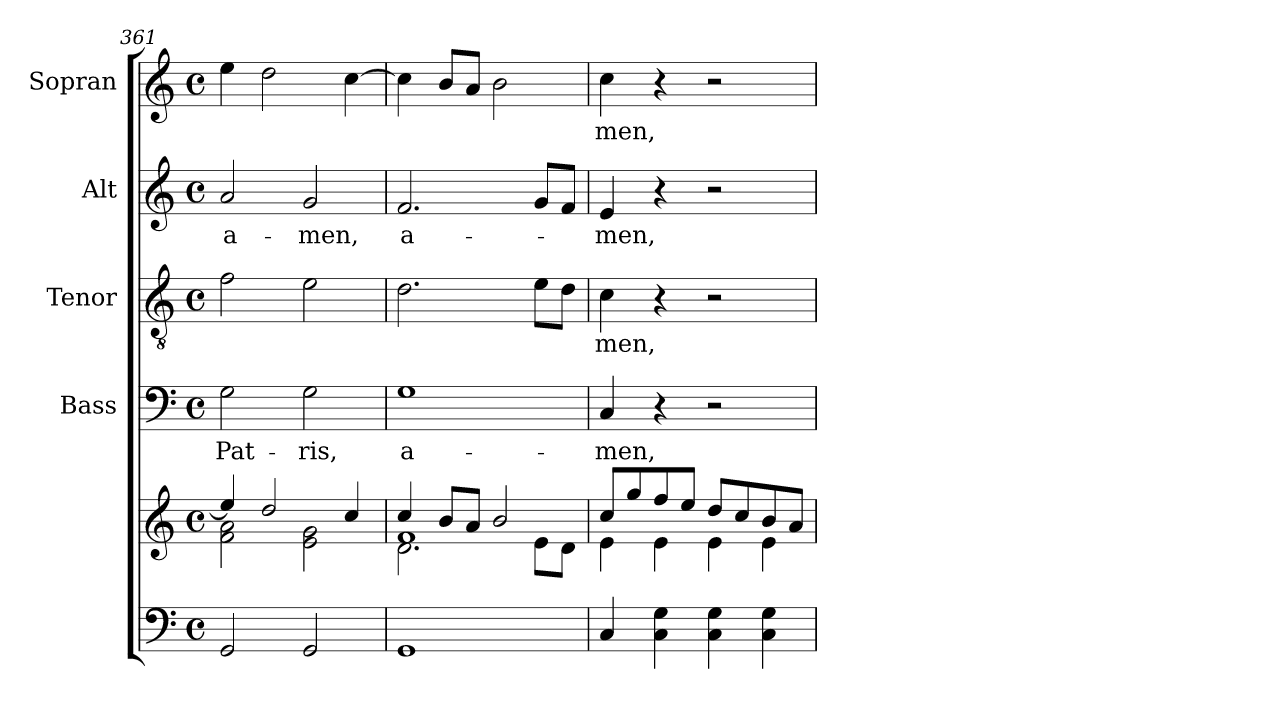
**kern	**kern	**kern	**text	**kern	**text	**kern	**text	**kern	**text
*part5	*part5	*part4	*part4	*part3	*part3	*part2	*part2	*part1	*part1
*staff6	*staff5	*staff4	*staff4	*staff3	*staff3	*staff2	*staff2	*staff1	*staff1
*	*	*I"Bass	*	*I"Tenor	*	*I"Alt	*	*I"Sopran	*
*	*	*I'B.	*	*I'T.	*	*I'A.	*	*I'S.	*
*clefF4	*clefG2	*clefF4	*	*clefGv2	*	*clefG2	*	*clefG2	*
*k[]	*k[]	*k[]	*	*k[]	*	*k[]	*	*k[]	*
*C:	*C:	*C:	*	*C:	*	*C:	*	*C:	*
*M4/4	*M4/4	*M4/4	*	*M4/4	*	*M4/4	*	*M4/4	*
*met(c)	*met(c)	*met(c)	*	*met(c)	*	*met(c)	*	*met(c)	*
=361	=361	=361	=361	=361	=361	=361	=361	=361	=361
*	*^	*	*	*	*	*	*	*	*
!	!	!	!	!LO:LY:b	!	!	!	!LO:LY:b	!	!
2GG/	4ee/]	2f\ 2a\	2G\	Pat-	2f\	.	2a/	a-	4ee\	.
.	2dd/	.	.	.	.	.	.	.	2dd\	.
!	!	!	!	!LO:LY:b	!	!	!	!LO:LY:b	!	!
2GG/	.	2e\ 2g\	2G\	-ris,	2e\	.	2g/	-men,	.	.
.	4cc/	.	.	.	.	.	.	.	[4cc\	.
=362	=362	=362	=362	=362	=362	=362	=362	=362	=362	=362
*	*	*^	*	*	*	*	*	*	*	*
!	!	!	!	!	!LO:LY:b	!	!	!	!LO:LY:b	!	!
1GG	4cc/	1f	2.d\	1G	a-	2.d\	.	2.f/	a-	4cc\]	.
.	8b/L	.	.	.	.	.	.	.	.	8b/L	.
.	8a/J	.	.	.	.	.	.	.	.	8a/J	.
.	2b/	.	.	.	.	.	.	.	.	2b\	.
.	.	.	8e\L	.	.	8e\L	.	8g/L	.	.	.
.	.	.	8d\J	.	.	8d\J	.	8f/J	.	.	.
=363	=363	=363	=363	=363	=363	=363	=363	=363	=363	=363	=363
!	!	!	!	!	!LO:LY:b	!	!LO:LY:b	!	!LO:LY:b	!	!LO:LY:b
*	*	*v	*v	*	*	*	*	*	*	*	*
4C/	8cc/L	4e\	4C/	-men,	4c\	-men,	4e/	-men,	4cc\	-men,
.	8gg/	.	.	.	.	.	.	.	.	.
4C\ 4G\	8ff/	4e\	4r	.	4r	.	4r	.	4r	.
.	8ee/J	.	.	.	.	.	.	.	.	.
4C\ 4G\	8dd/L	4e\	2r	.	2r	.	2r	.	2r	.
.	8cc/	.	.	.	.	.	.	.	.	.
4C\ 4G\	8b/	4e\	.	.	.	.	.	.	.	.
.	8a/J	.	.	.	.	.	.	.	.	.
*	*v	*v	*	*	*	*	*	*	*	*
=	=	=	=	=	=	=	=	=	=
*-	*-	*-	*-	*-	*-	*-	*-	*-	*-
